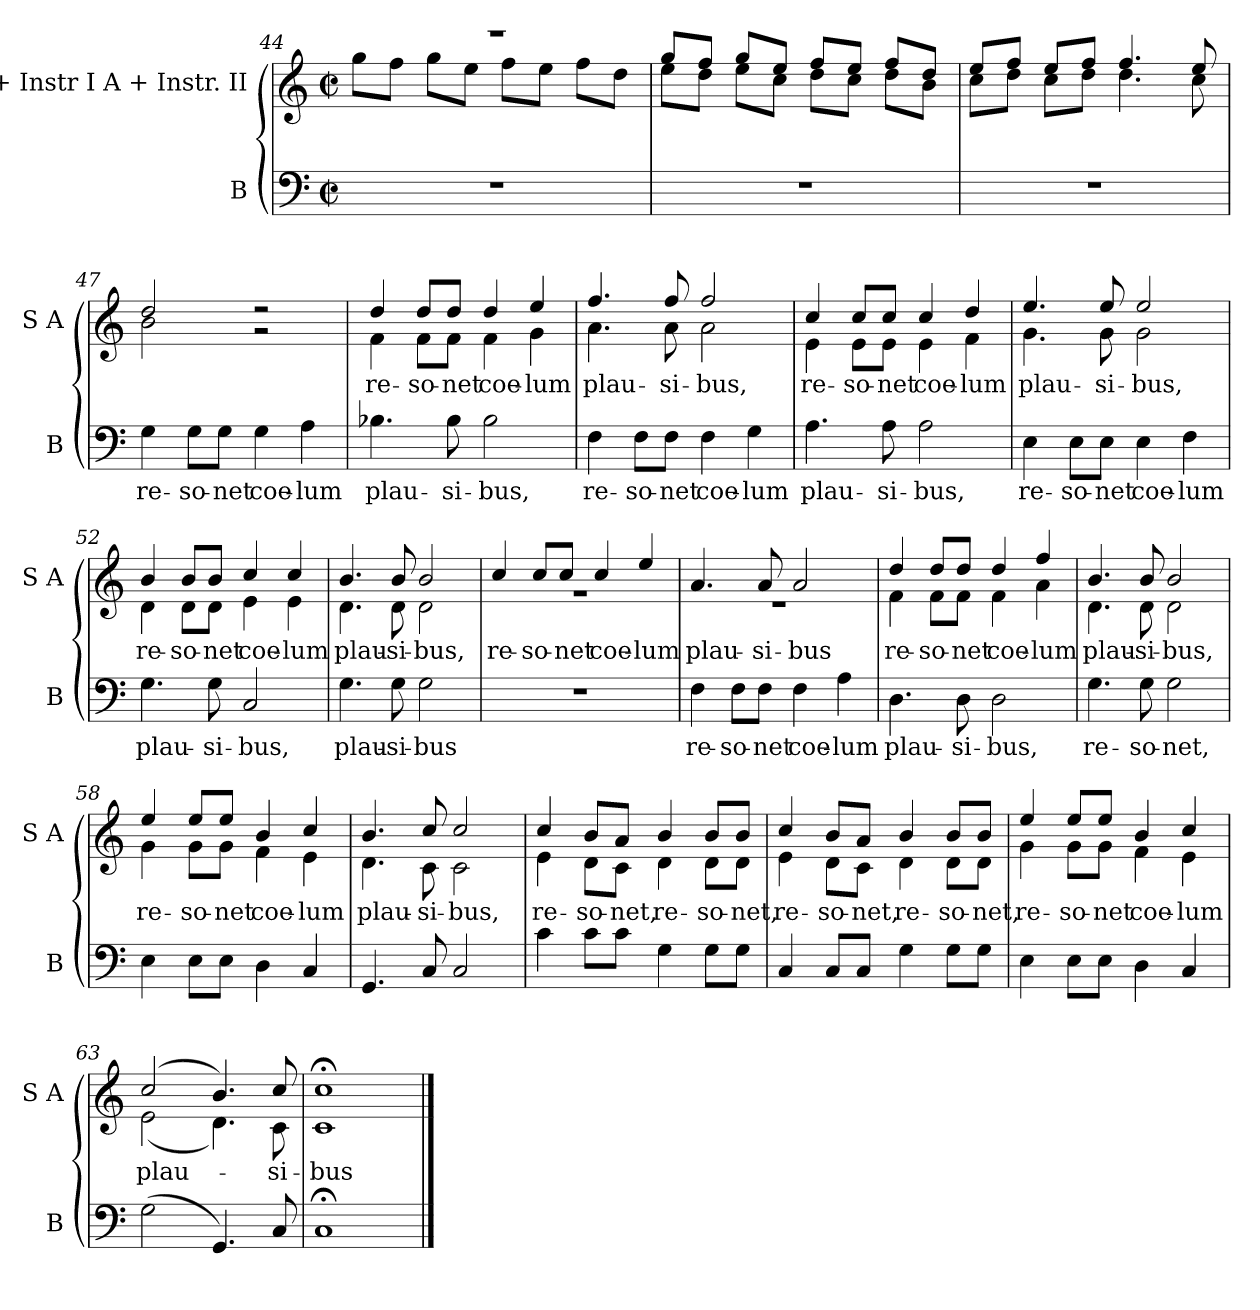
**kern	**text	**kern	**text
*part2	*part2	*part1	*part1
*staff2	*staff2	*staff1	*staff1
*I"B	*	*I"S + Instr I A + Instr. II	*
*I'B	*	*I'S A	*
*clefF4	*	*clefG2	*
*k[]	*	*k[]	*
*M2/2	*	*M2/2	*
*met(c|)	*	*met(c|)	*
=44	=44	=44	=44
*	*	*^	*
1r	.	1r	8gg!\L	.
.	.	.	8ff!\J	.
.	.	.	8gg!\L	.
.	.	.	8ee!\J	.
.	.	.	8ff!\L	.
.	.	.	8ee!\J	.
.	.	.	8ff!\L	.
.	.	.	8dd!\J	.
=45	=45	=45	=45	=45
1r	.	8gg!/L	8ee!\L	.
.	.	8ff!/J	8dd!\J	.
.	.	8gg!/L	8ee!\L	.
.	.	8ee!/J	8cc!\J	.
.	.	8ff!/L	8dd!\L	.
.	.	8ee!/J	8cc!\J	.
.	.	8ff!/L	8dd!\L	.
.	.	8dd!/J	8b!\J	.
=46	=46	=46	=46	=46
1r	.	8ee!/L	8cc!\L	.
.	.	8ff!/J	8dd!\J	.
.	.	8ee!/L	8cc!\L	.
.	.	8ff!/J	8dd!\J	.
.	.	4.ff!/	4.dd!\	.
.	.	8ee!/	8cc!\	.
=47	=47	=47	=47	=47
!	!LO:LY:b	!	!	!
4G\	re-	2dd!/	2b!\	.
!	!LO:LY:b	!	!	!
8G\L	-so-	.	.	.
!	!LO:LY:b	!	!	!
8G\J	-net	.	.	.
!	!LO:LY:b	!	!	!
4G\	coe-	2r	2r	.
!	!LO:LY:b	!	!	!
4A\	-lum	.	.	.
!!LO:LB:g=z	!!
=48	=48	=48	=48	=48
!	!LO:LY:b	!	!	!LO:LY:b
4.B-X\	plau-	4dd/	4f\	re-
!	!	!	!	!LO:LY:b
.	.	8dd/L	8f\L	-so-
!	!LO:LY:b	!	!	!LO:LY:b
8B-\	-si-	8dd/J	8f\J	-net
!	!LO:LY:b	!	!	!LO:LY:b
2B-\	-bus,	4dd/	4f\	coe-
!	!	!	!	!LO:LY:b
.	.	4ee/	4g\	-lum
=49	=49	=49	=49	=49
!	!LO:LY:b	!	!	!LO:LY:b
4F\	re-	4.ff/	4.a\	plau-
!	!LO:LY:b	!	!	!
8F\L	-so-	.	.	.
!	!LO:LY:b	!	!	!LO:LY:b
8F\J	-net	8ff/	8a\	-si-
!	!LO:LY:b	!	!	!LO:LY:b
4F\	coe-	2ff/	2a\	-bus,
!	!LO:LY:b	!	!	!
4G\	-lum	.	.	.
=50	=50	=50	=50	=50
!	!LO:LY:b	!	!	!LO:LY:b
4.A\	plau-	4cc/	4e\	re-
!	!	!	!	!LO:LY:b
.	.	8cc/L	8e\L	-so-
!	!LO:LY:b	!	!	!LO:LY:b
8A\	-si-	8cc/J	8e\J	-net
!	!LO:LY:b	!	!	!LO:LY:b
2A\	-bus,	4cc/	4e\	coe-
!	!	!	!	!LO:LY:b
.	.	4dd/	4f\	-lum
=51	=51	=51	=51	=51
!	!LO:LY:b	!	!	!LO:LY:b
4E\	re-	4.ee/	4.g\	plau-
!	!LO:LY:b	!	!	!
8E\L	-so-	.	.	.
!	!LO:LY:b	!	!	!LO:LY:b
8E\J	-net	8ee/	8g\	-si-
!	!LO:LY:b	!	!	!LO:LY:b
4E\	coe-	2ee/	2g\	-bus,
!	!LO:LY:b	!	!	!
4F\	-lum	.	.	.
!!LO:LB:g=z	!!
=52	=52	=52	=52	=52
!	!LO:LY:b	!	!	!LO:LY:b
4.G\	plau-	4b/	4d\	re-
!	!	!	!	!LO:LY:b
.	.	8b/L	8d\L	-so-
!	!LO:LY:b	!	!	!LO:LY:b
8G\	-si-	8b/J	8d\J	-net
!	!LO:LY:b	!	!	!LO:LY:b
2C/	-bus,	4cc/	4e\	coe-
!	!	!	!	!LO:LY:b
.	.	4cc/	4e\	-lum
=53	=53	=53	=53	=53
!	!LO:LY:b	!	!	!LO:LY:b
4.G\	plau-	4.b/	4.d\	plau-
!	!LO:LY:b	!	!	!LO:LY:b
8G\	-si-	8b/	8d\	-si-
!	!LO:LY:b	!	!	!LO:LY:b
2G\	-bus	2b/	2d\	-bus,
=54	=54	=54	=54	=54
!	!	!	!	!LO:LY:b
1r	.	4cc/	1r	re-
!	!	!	!	!LO:LY:b
.	.	8cc/L	.	-so-
!	!	!	!	!LO:LY:b
.	.	8cc/J	.	-net
!	!	!	!	!LO:LY:b
.	.	4cc/	.	coe-
!	!	!	!	!LO:LY:b
.	.	4ee/	.	-lum
=55	=55	=55	=55	=55
!	!LO:LY:b	!	!	!LO:LY:b
4F\	re-	4.a/	1r	plau-
!	!LO:LY:b	!	!	!
8F\L	-so-	.	.	.
!	!LO:LY:b	!	!	!LO:LY:b
8F\J	-net	8a/	.	-si-
!	!LO:LY:b	!	!	!LO:LY:b
4F\	coe-	2a/	.	-bus
!	!LO:LY:b	!	!	!
4A\	-lum	.	.	.
!!LO:PB:g=z	!!
=56	=56	=56	=56	=56
!	!LO:LY:b	!	!	!LO:LY:b
4.D\	plau-	4dd/	4f\	re-
!	!	!	!	!LO:LY:b
.	.	8dd/L	8f\L	-so-
!	!LO:LY:b	!	!	!LO:LY:b
8D\	-si-	8dd/J	8f\J	-net
!	!LO:LY:b	!	!	!LO:LY:b
2D\	-bus,	4dd/	4f\	coe-
!	!	!	!	!LO:LY:b
.	.	4ff/	4a\	-lum
=57	=57	=57	=57	=57
!	!LO:LY:b	!	!	!LO:LY:b
4.G\	re-	4.b/	4.d\	plau-
!	!LO:LY:b	!	!	!LO:LY:b
8G\	-so-	8b/	8d\	-si-
!	!LO:LY:b	!	!	!LO:LY:b
2G\	-net,	2b/	2d\	-bus,
=58	=58	=58	=58	=58
!	!	!	!	!LO:LY:b
4E\	.	4ee/	4g\	re-
!	!	!	!	!LO:LY:b
8E\L	.	8ee/L	8g\L	-so-
!	!	!	!	!LO:LY:b
8E\J	.	8ee/J	8g\J	-net
!	!	!	!	!LO:LY:b
4D\	.	4b/	4f\	coe-
!	!	!	!	!LO:LY:b
4C/	.	4cc/	4e\	-lum
=59	=59	=59	=59	=59
!	!	!	!	!LO:LY:b
4.GG/	.	4.b/	4.d\	plau-
!	!	!	!	!LO:LY:b
8C/	.	8cc/	8c\	-si-
!	!	!	!	!LO:LY:b
2C/	.	2cc/	2c\	-bus,
=60	=60	=60	=60	=60
!	!	!	!	!LO:LY:b
4c\	.	4cc/	4e\	re-
!	!	!	!	!LO:LY:b
8c\L	.	8b/L	8d\L	-so-
!	!	!	!	!LO:LY:b
8c\J	.	8a/J	8c\J	-net,
!	!	!	!	!LO:LY:b
4G\	.	4b/	4d\	re-
!	!	!	!	!LO:LY:b
8G\L	.	8b/L	8d\L	-so-
!	!	!	!	!LO:LY:b
8G\J	.	8b/J	8d\J	-net,
!!LO:LB:g=z	!!
=61	=61	=61	=61	=61
!	!	!	!	!LO:LY:b
4C/	.	4cc/	4e\	re-
!	!	!	!	!LO:LY:b
8C/L	.	8b/L	8d\L	-so-
!	!	!	!	!LO:LY:b
8C/J	.	8a/J	8c\J	-net,
!	!	!	!	!LO:LY:b
4G\	.	4b/	4d\	re-
!	!	!	!	!LO:LY:b
8G\L	.	8b/L	8d\L	-so-
!	!	!	!	!LO:LY:b
8G\J	.	8b/J	8d\J	-net,
=62	=62	=62	=62	=62
!	!	!	!	!LO:LY:b
4E\	.	4ee/	4g\	re-
!	!	!	!	!LO:LY:b
8E\L	.	8ee/L	8g\L	-so-
!	!	!	!	!LO:LY:b
8E\J	.	8ee/J	8g\J	-net
!	!	!	!	!LO:LY:b
4D\	.	4b/	4f\	coe-
!	!	!	!	!LO:LY:b
4C/	.	4cc/	4e\	-lum
=63	=63	=63	=63	=63
!	!	!	!	!LO:LY:b
(>2G\	.	(>2cc/	(<2e\	plau-
4.GG/)	.	4.b/)	4.d\)	.
!	!	!	!	!LO:LY:b
8C/	.	8cc/	8c\	-si-
=64	=64	=64	=64	=64
!	!	!	!	!LO:LY:b
1C;<	.	1cc;<	1c	-bus
*	*	*v	*v	*
==	==	==	==
*-	*-	*-	*-
